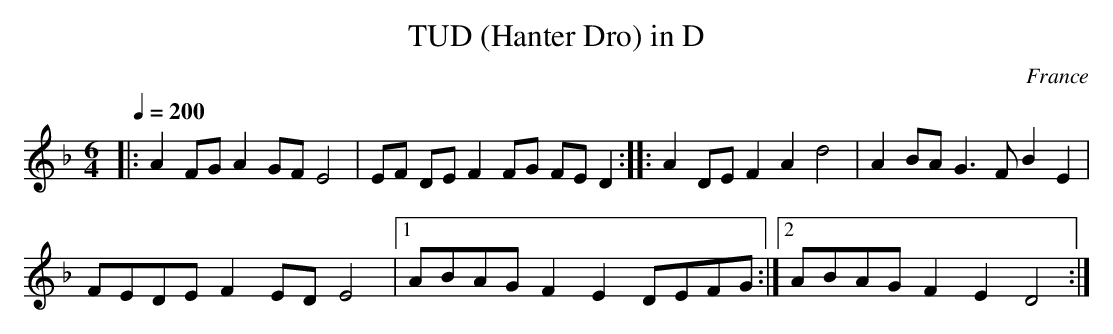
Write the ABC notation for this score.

X:1
T:TUD (Hanter Dro) in D
L:1/8
M:6/4
O:France
Q:1/4=200
K:Dm
|:A2 FG A2 GF E4| EF DEF2FG FED2:||: A2 DE F2A2 d4| A2 BA G3 F B2 E2|
FEDE F2 ED E4 |1ABAG F2 E2 DEFG:|2ABAG F2 E2 D4:|
